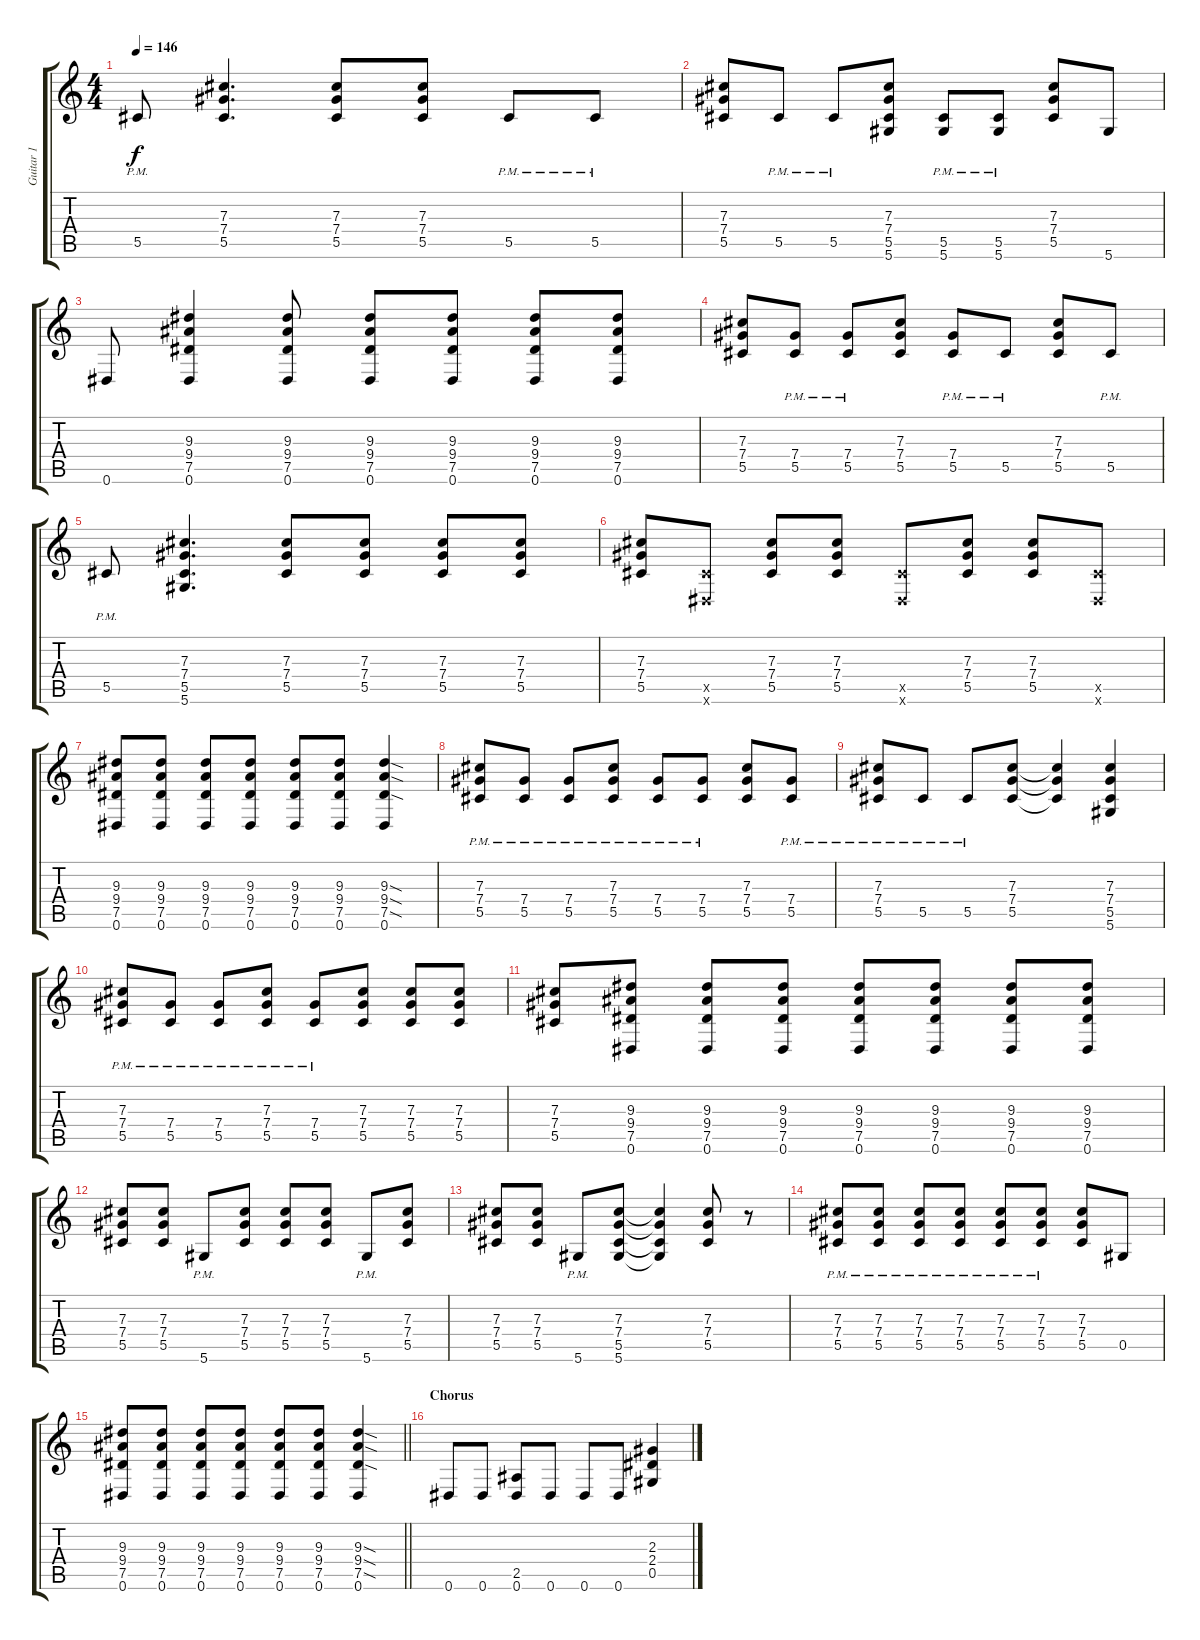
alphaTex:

\track ("Guitar 1" "Guitar 1") {instrument overdrivenguitar}
\staff {score tabs}
\tuning (Eb4 Bb3 Gb3 Db3 Ab2 Eb2) {hide}
\ts (4 4)
\tempo 146
\clef g2
\ks c
5.5{pm}.8{dy f} (7.3 7.4 5.5).4{d} (7.3 7.4 5.5).8 (7.3 7.4 5.5).8 5.5{pm}.8 5.5{pm}.8 |
(7.3 7.4 5.5).8 5.5{pm}.8 5.5{pm}.8 (7.3 7.4 5.5 5.6).8 (5.5{pm} 5.6{pm}).8 (5.5{pm} 5.6{pm}).8 (7.3 7.4 5.5).8 5.6.8 |
0.6.8 (9.3 9.4 7.5 0.6).4 (9.3 9.4 7.5 0.6).8 (9.3 9.4 7.5 0.6).8 (9.3 9.4 7.5 0.6).8 (9.3 9.4 7.5 0.6).8 (9.3 9.4 7.5 0.6).8 |
(7.3 7.4 5.5).8 (7.4{pm} 5.5{pm}).8 (7.4{pm} 5.5{pm}).8 (7.3 7.4 5.5).8 (7.4{pm} 5.5{pm}).8 5.5{pm}.8 (7.3 7.4 5.5).8 5.5{pm}.8 |
5.5{pm}.8 (7.3 7.4 5.5 5.6).4{d} (7.3 7.4 5.5).8 (7.3 7.4 5.5).8 (7.3 7.4 5.5).8 (7.3 7.4 5.5).8 |
(7.3 7.4 5.5).8 (5.5{x} 0.6{x}).8 (7.3 7.4 5.5).8 (7.3 7.4 5.5).8 (5.5{x} 0.6{x}).8 (7.3 7.4 5.5).8 (7.3 7.4 5.5).8 (5.5{x} 0.6{x}).8 |
(9.3 9.4 7.5 0.6).8 (9.3 9.4 7.5 0.6).8 (9.3 9.4 7.5 0.6).8 (9.3 9.4 7.5 0.6).8 (9.3 9.4 7.5 0.6).8 (9.3 9.4 7.5 0.6).8 (9.3{sod} 9.4{sod} 7.5{sod} 0.6).4 |
(7.3{pm} 7.4{pm} 5.5{pm}).8 (7.4{pm} 5.5{pm}).8 (7.4{pm} 5.5{pm}).8 (7.3{pm} 7.4{pm} 5.5{pm}).8 (7.4{pm} 5.5{pm}).8 (7.4{pm} 5.5{pm}).8 (7.3 7.4 5.5).8 (7.4{pm} 5.5{pm}).8 |
(7.3{pm} 7.4{pm} 5.5{pm}).8 5.5{pm}.8 5.5{pm}.8 (7.3 7.4 5.5).8 (7.3{t} 7.4{t} 5.5{t}).4 (7.3 7.4 5.5 5.6).4 |
(7.3{pm} 7.4{pm} 5.5{pm}).8 (7.4{pm} 5.5{pm}).8 (7.4{pm} 5.5{pm}).8 (7.3{pm} 7.4{pm} 5.5{pm}).8 (7.4{pm} 5.5{pm}).8 (7.3 7.4 5.5).8 (7.3 7.4 5.5).8 (7.3 7.4 5.5).8 |
(7.3 7.4 5.5).8 (9.3 9.4 7.5 0.6).8 (9.3 9.4 7.5 0.6).8 (9.3 9.4 7.5 0.6).8 (9.3 9.4 7.5 0.6).8 (9.3 9.4 7.5 0.6).8 (9.3 9.4 7.5 0.6).8 (9.3 9.4 7.5 0.6).8 |
(7.3 7.4 5.5).8 (7.3 7.4 5.5).8 5.6{pm}.8 (7.3 7.4 5.5).8 (7.3 7.4 5.5).8 (7.3 7.4 5.5).8 5.6{pm}.8 (7.3 7.4 5.5).8 |
(7.3 7.4 5.5).8 (7.3 7.4 5.5).8 5.6{pm}.8 (7.3 7.4 5.5 5.6).8 (7.3{t} 7.4{t} 5.5{t} 5.6{t}).4 (7.3 7.4 5.5).8 r.8 |
(7.3{pm} 7.4{pm} 5.5{pm}).8 (7.3{pm} 7.4{pm} 5.5{pm}).8 (7.3{pm} 7.4{pm} 5.5{pm}).8 (7.3{pm} 7.4{pm} 5.5{pm}).8 (7.3{pm} 7.4{pm} 5.5{pm}).8 (7.3{pm} 7.4{pm} 5.5{pm}).8 (7.3 7.4 5.5).8 0.5.8 |
\barLineRight lightlight
(9.3 9.4 7.5 0.6).8 (9.3 9.4 7.5 0.6).8 (9.3 9.4 7.5 0.6).8 (9.3 9.4 7.5 0.6).8 (9.3 9.4 7.5 0.6).8 (9.3 9.4 7.5 0.6).8 (9.3{sod} 9.4{sod} 7.5{sod} 0.6).4 |
\section ("" "Chorus")
0.6.8 0.6.8 (2.5 0.6).8 0.6.8 0.6.8 0.6.8 (2.3 2.4 0.5).4
